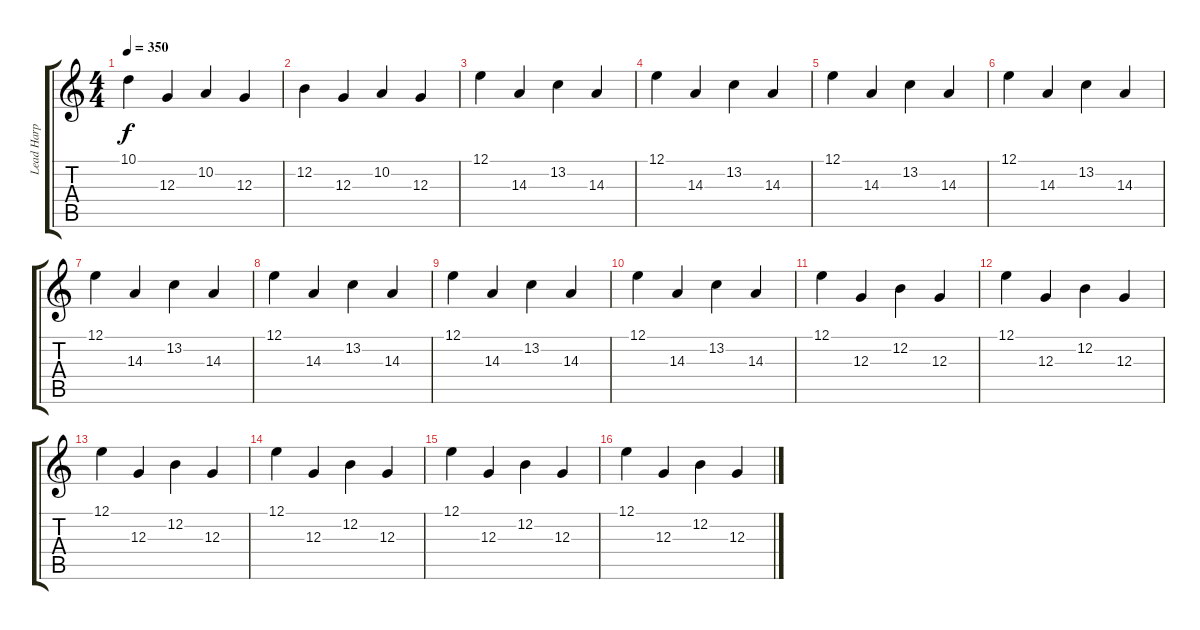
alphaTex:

\track ("Lead Harp" "Lead Harp") {instrument orchestralharp}
\staff {score tabs}
\tuning (E4 B3 G3 D3 A2 E2) {hide}
\ts (4 4)
\tempo 350
\clef g2
\ks c
10.1.4{dy f} 12.3.4 10.2.4 12.3.4 |
12.2.4 12.3.4 10.2.4 12.3.4 |
12.1.4 14.3.4 13.2.4 14.3.4 |
12.1.4 14.3.4 13.2.4 14.3.4 |
12.1.4 14.3.4 13.2.4 14.3.4 |
12.1.4 14.3.4 13.2.4 14.3.4 |
12.1.4 14.3.4 13.2.4 14.3.4 |
12.1.4 14.3.4 13.2.4 14.3.4 |
12.1.4 14.3.4 13.2.4 14.3.4 |
12.1.4 14.3.4 13.2.4 14.3.4 |
12.1.4 12.3.4 12.2.4 12.3.4 |
12.1.4 12.3.4 12.2.4 12.3.4 |
12.1.4 12.3.4 12.2.4 12.3.4 |
12.1.4 12.3.4 12.2.4 12.3.4 |
12.1.4 12.3.4 12.2.4 12.3.4 |
12.1.4 12.3.4 12.2.4 12.3.4
